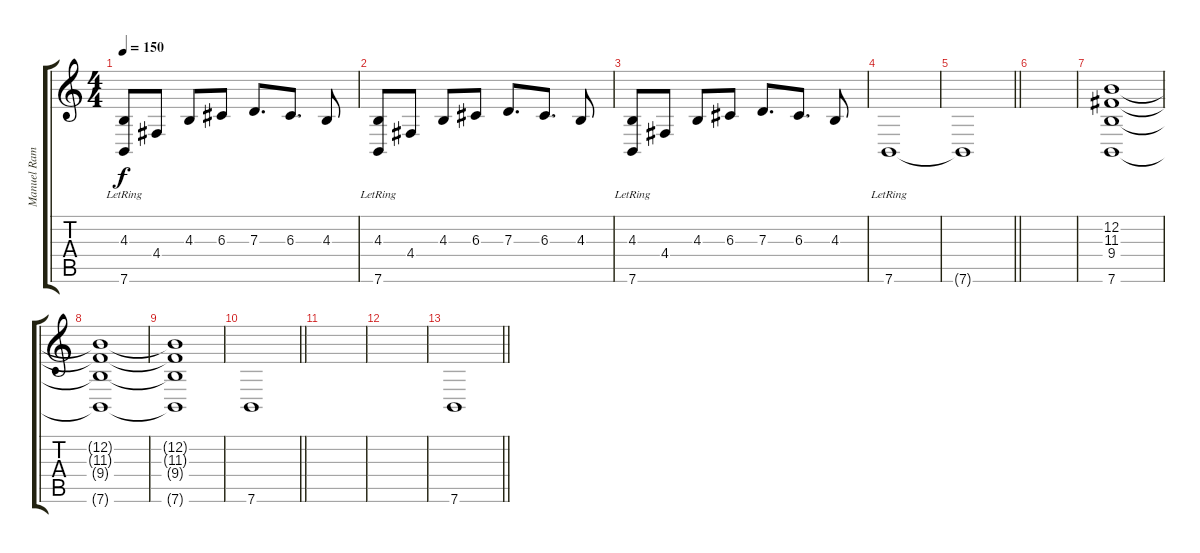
\track ("Manuel Ramil" "Manuel Ram") {instrument stringensemble1}
\staff {score tabs}
\tuning (E4 B3 G3 D3 A2 E2) {hide}
\ts (4 4)
\tempo 150
\clef g2
\ks c
(4.3 7.6{lr}).8{dy f} 4.4.8 4.3.8 6.3.8 7.3.8{d} 6.3.8{d} 4.3.8 |
(4.3 7.6{lr}).8 4.4.8 4.3.8 6.3.8 7.3.8{d} 6.3.8{d} 4.3.8 |
(4.3 7.6{lr}).8 4.4.8 4.3.8 6.3.8 7.3.8{d} 6.3.8{d} 4.3.8 |
7.6{lr}.1 |
\barLineRight lightlight
7.6{t}.1 |
|
(12.2 11.3 9.4 7.6).1 |
(12.2{t} 11.3{t} 9.4{t} 7.6{t}).1 |
(12.2{t} 11.3{t} 9.4{t} 7.6{t}).1 |
\barLineRight lightlight
7.6.1 |
|
|
\barLineRight lightlight
7.6.1
